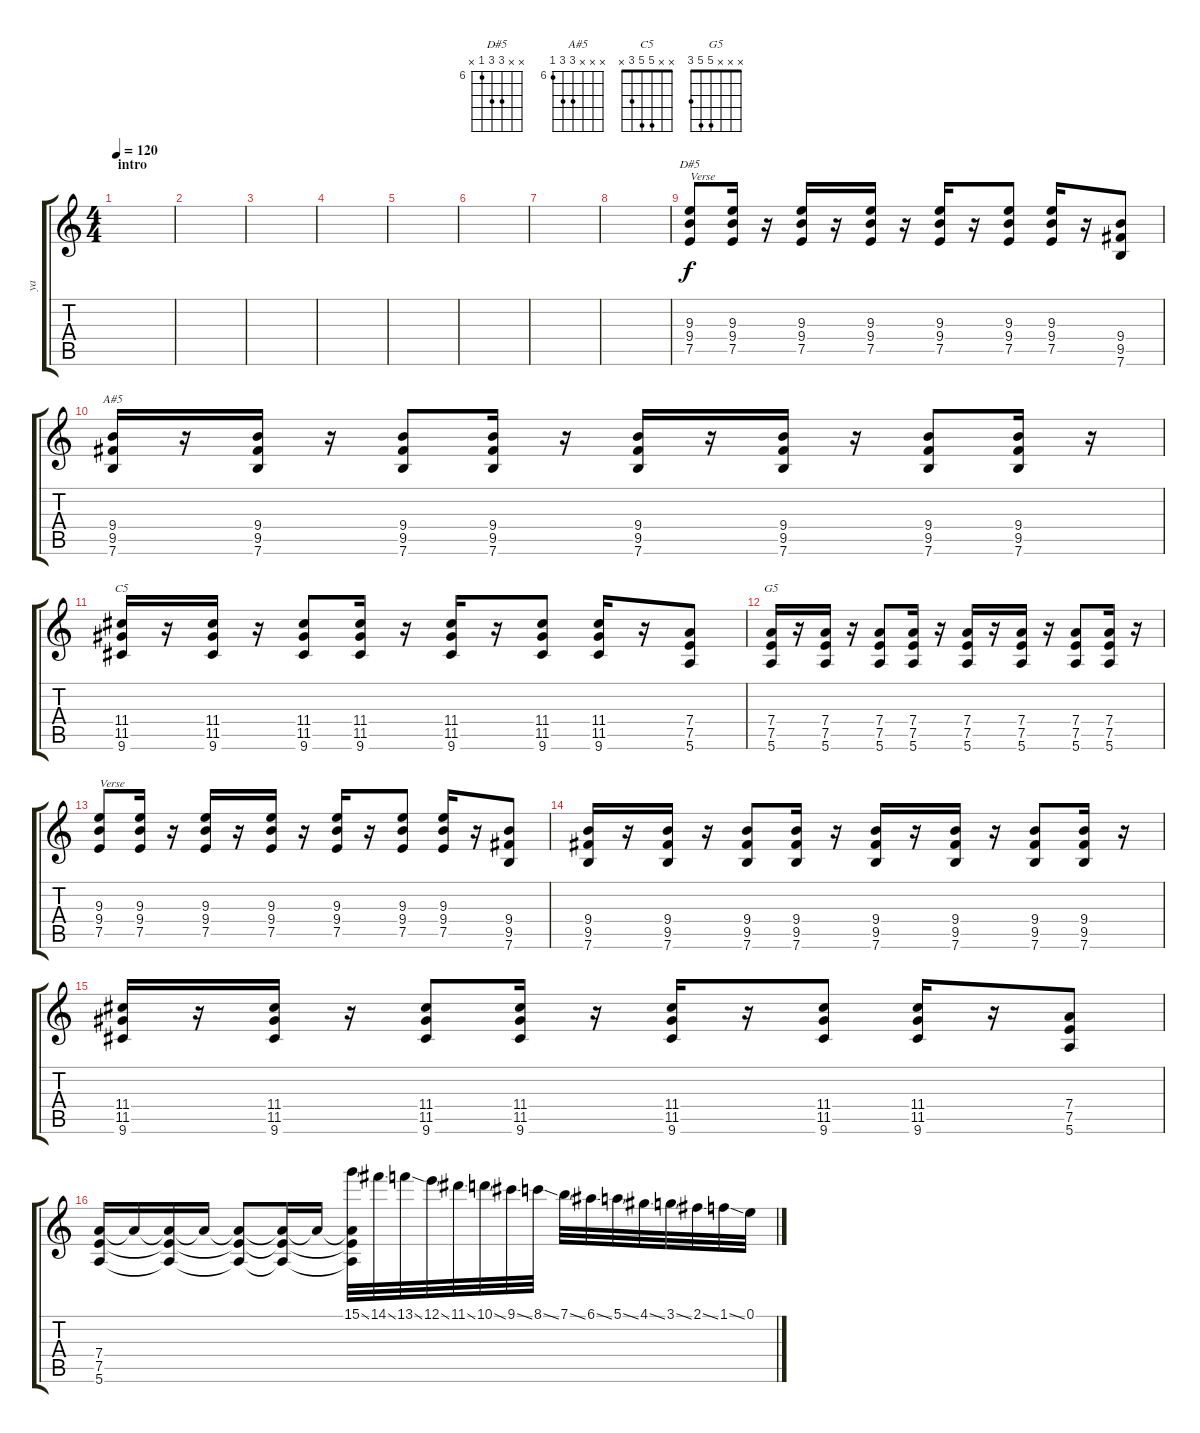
\track ("ya" "ya") {instrument overdrivenguitar}
\staff {score tabs}
\tuning (E4 B3 G3 D3 A2 E2) {hide}
\chord ("D#5" x x 8 8 6 x) {firstfret 6}
\chord ("A#5" x x x 8 8 6) {firstfret 6}
\chord ("C5" x x 5 5 3 x)
\chord ("G5" x x x 5 5 3)
\ts (4 4)
\section ("" "intro")
\tempo 120
\clef g2
\ks c
|
|
|
|
|
|
|
|
(9.3 9.4 7.5).8{ch "D#5" txt "Verse"} (9.3 9.4 7.5).16 r.16 (9.3 9.4 7.5).16 r.16 (9.3 9.4 7.5).16 r.16 (9.3 9.4 7.5).16 r.16 (9.3 9.4 7.5).8 (9.3 9.4 7.5).16 r.16 (9.4 9.5 7.6).8 |
(9.4 9.5 7.6).16{ch "A#5"} r.16 (9.4 9.5 7.6).16 r.16 (9.4 9.5 7.6).8 (9.4 9.5 7.6).16 r.16 (9.4 9.5 7.6).16 r.16 (9.4 9.5 7.6).16 r.16 (9.4 9.5 7.6).8 (9.4 9.5 7.6).16 r.16 |
(11.4 11.5 9.6).16{ch "C5"} r.16 (11.4 11.5 9.6).16 r.16 (11.4 11.5 9.6).8 (11.4 11.5 9.6).16 r.16 (11.4 11.5 9.6).16 r.16 (11.4 11.5 9.6).8 (11.4 11.5 9.6).16 r.16 (7.4 7.5 5.6).8 |
(7.4 7.5 5.6).16{ch "G5"} r.16 (7.4 7.5 5.6).16 r.16 (7.4 7.5 5.6).8 (7.4 7.5 5.6).16 r.16 (7.4 7.5 5.6).16 r.16 (7.4 7.5 5.6).16 r.16 (7.4 7.5 5.6).8 (7.4 7.5 5.6).16 r.16 |
(9.3 9.4 7.5).8{txt "Verse"} (9.3 9.4 7.5).16 r.16 (9.3 9.4 7.5).16 r.16 (9.3 9.4 7.5).16 r.16 (9.3 9.4 7.5).16 r.16 (9.3 9.4 7.5).8 (9.3 9.4 7.5).16 r.16 (9.4 9.5 7.6).8 |
(9.4 9.5 7.6).16 r.16 (9.4 9.5 7.6).16 r.16 (9.4 9.5 7.6).8 (9.4 9.5 7.6).16 r.16 (9.4 9.5 7.6).16 r.16 (9.4 9.5 7.6).16 r.16 (9.4 9.5 7.6).8 (9.4 9.5 7.6).16 r.16 |
(11.4 11.5 9.6).16 r.16 (11.4 11.5 9.6).16 r.16 (11.4 11.5 9.6).8 (11.4 11.5 9.6).16 r.16 (11.4 11.5 9.6).16 r.16 (11.4 11.5 9.6).8 (11.4 11.5 9.6).16 r.16 (7.4 7.5 5.6).8 |
(7.4 7.5 5.6).16 7.4{t}.16 (7.4{t} 7.5{t} 5.6{t}).16 7.4{t}.16 (7.4{t} 7.5{t} 5.6{t}).8 (7.4{t} 7.5{t} 5.6{t}).16 7.4{t}.16 (15.1{ss} 7.4{t} 7.5{t} 5.6{t}).32 14.1{ss}.32 13.1{ss}.32 12.1{ss}.32 11.1{ss}.32 10.1{ss}.32 9.1{ss}.32 8.1{ss}.32 7.1{ss}.32 6.1{ss}.32 5.1{ss}.32 4.1{ss}.32 3.1{ss}.32 2.1{ss}.32 1.1{ss}.32 0.1.32
